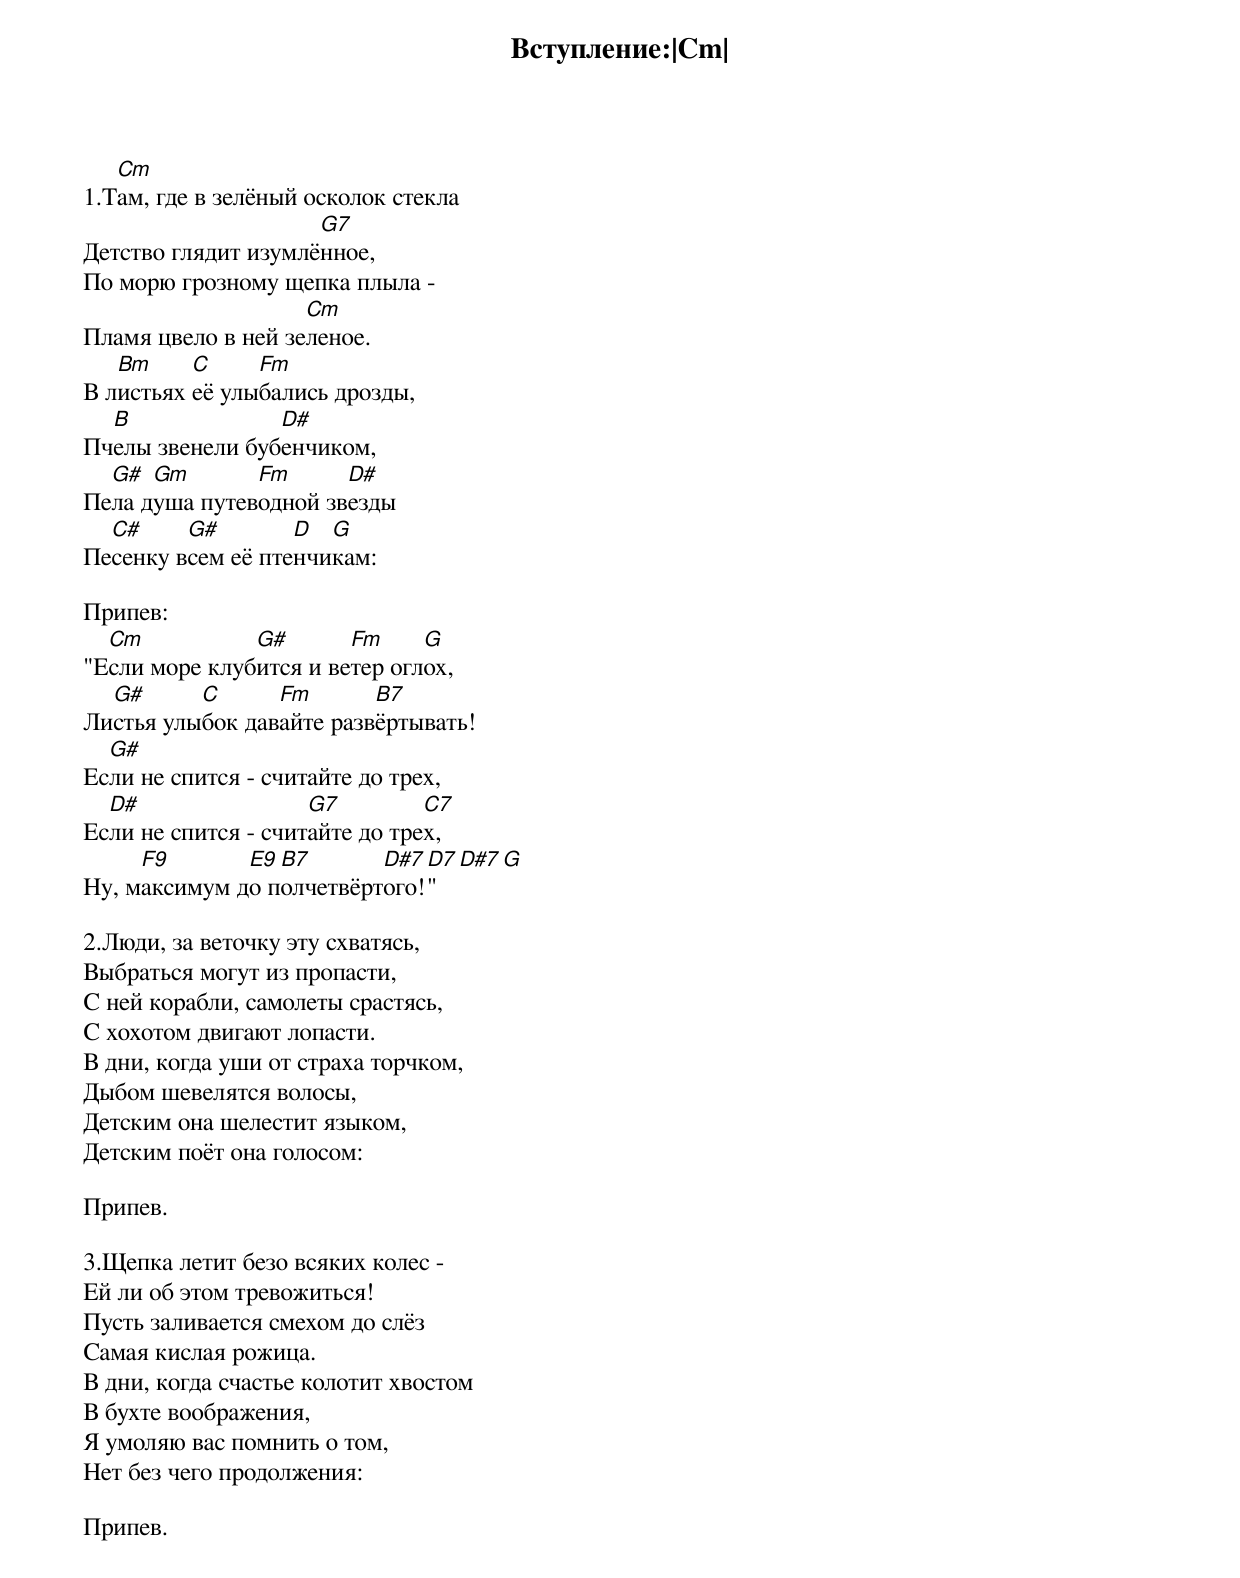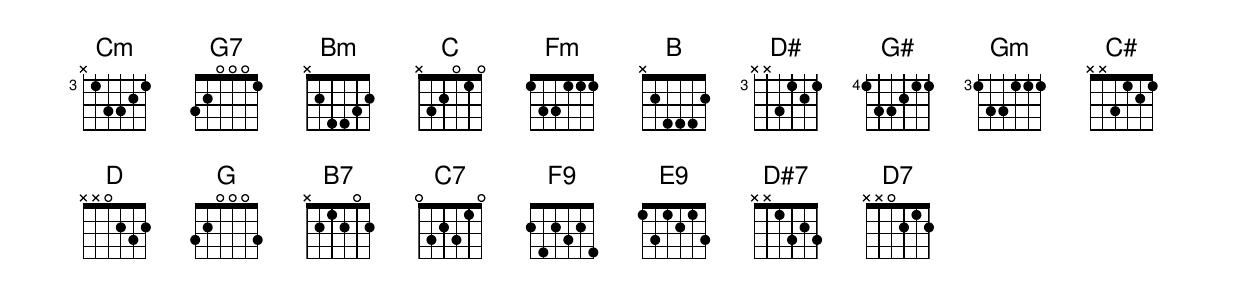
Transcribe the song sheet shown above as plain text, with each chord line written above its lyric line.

Вступление:|Cm|

   Cm
1.Там, где в зелёный осколок стекла
                     G7
Детство глядит изумлённое,
По морю грозному щепка плыла -
                    Cm
Пламя цвело в ней зеленое.
   Bm     C     Fm
В листьях её улыбались дрозды,
  B              D#
Пчелы звенели бубенчиком,
  G#  Gm       Fm      D#
Пела душа путеводной звезды
  C#     G#        D  G
Песенку всем её птенчикам:

Припев:
  Cm           G#       Fm     G
"Если море клубится и ветер оглох,
  G#      C      Fm       B7
Листья улыбок давайте развёртывать!
  G#
Если не спится - считайте до трех,
  D#                 G7         C7
Если не спится - считайте до трех,
     F9       E9 B7       D#7 D7 D#7 G
Ну, максимум до полчетвёртого!"

2.Люди, за веточку эту схватясь,
Выбраться могут из пропасти,
С ней корабли, самолеты срастясь,
С хохотом двигают лопасти.
В дни, когда уши от страха торчком,
Дыбом шевелятся волосы,
Детским она шелестит языком,
Детским поёт она голосом:

Припев.

3.Щепка летит безо всяких колес -
Ей ли об этом тревожиться!
Пусть заливается смехом до слёз
Самая кислая рожица.
В дни, когда счастье колотит хвостом
В бухте воображения,
Я умоляю вас помнить о том,
Нет без чего продолжения:

Припев.
